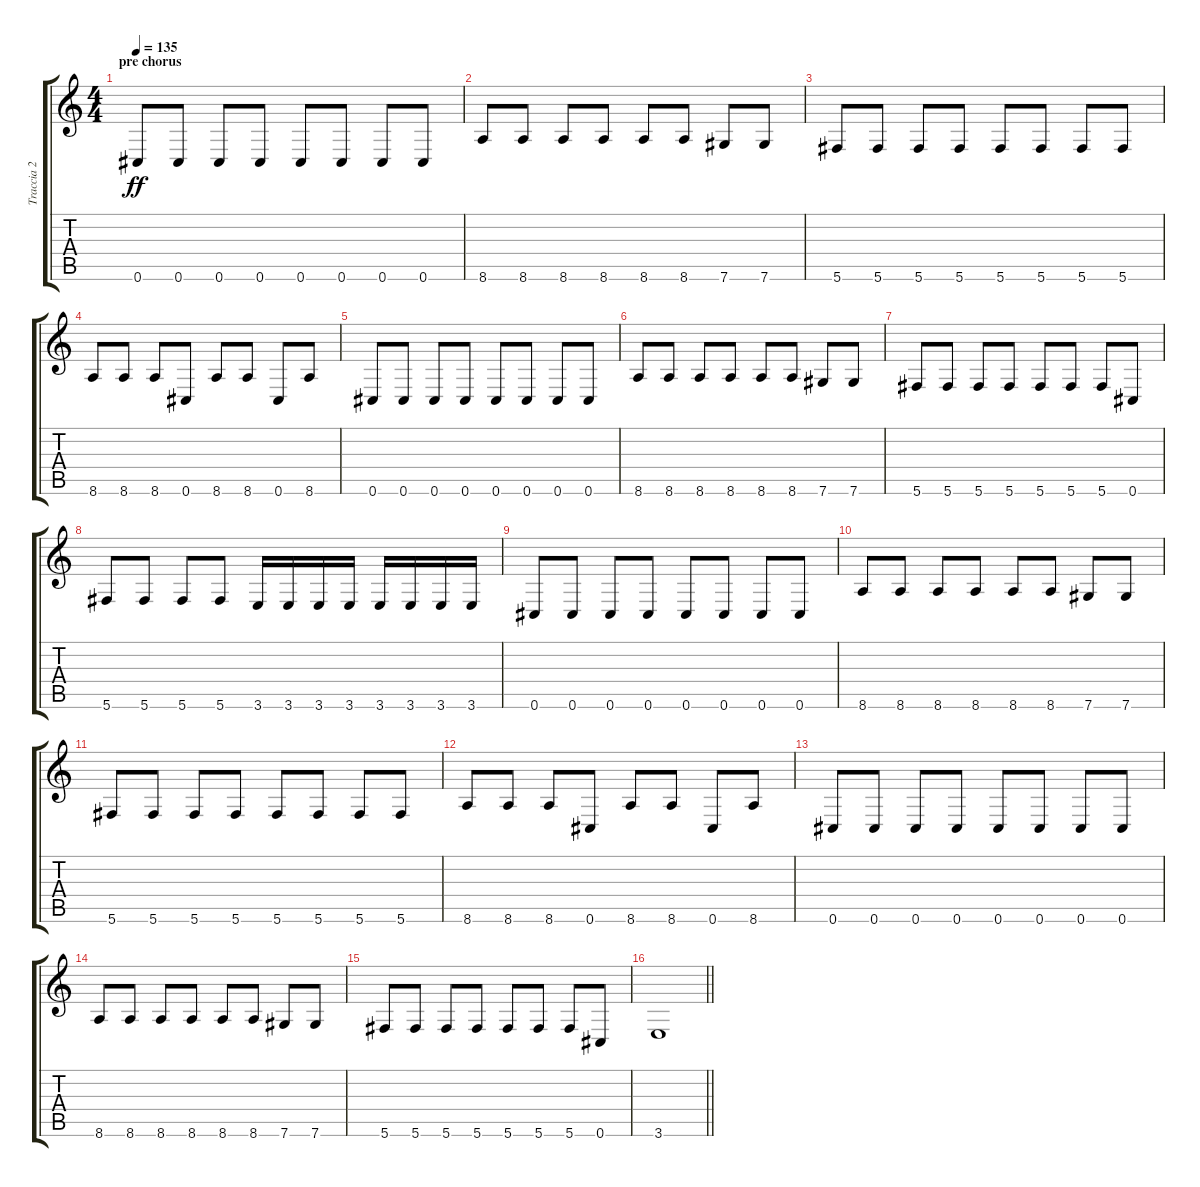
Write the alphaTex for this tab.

\track ("Traccia 2" "Traccia 2") {instrument overdrivenguitar}
\staff {score tabs}
\tuning (Eb4 Bb3 Gb3 Db3 Ab2 Db2) {hide}
\ts (4 4)
\section ("" "pre chorus")
\tempo 135
\clef g2
\ks c
0.6.8{dy ff} 0.6.8 0.6.8 0.6.8 0.6.8 0.6.8 0.6.8 0.6.8 |
8.6.8 8.6.8 8.6.8 8.6.8 8.6.8 8.6.8 7.6.8 7.6.8 |
5.6.8 5.6.8 5.6.8 5.6.8 5.6.8 5.6.8 5.6.8 5.6.8 |
8.6.8 8.6.8 8.6.8 0.6.8 8.6.8 8.6.8 0.6.8 8.6.8 |
0.6.8 0.6.8 0.6.8 0.6.8 0.6.8 0.6.8 0.6.8 0.6.8 |
8.6.8 8.6.8 8.6.8 8.6.8 8.6.8 8.6.8 7.6.8 7.6.8 |
5.6.8 5.6.8 5.6.8 5.6.8 5.6.8 5.6.8 5.6.8 0.6.8 |
5.6.8 5.6.8 5.6.8 5.6.8 3.6.16 3.6.16 3.6.16 3.6.16 3.6.16 3.6.16 3.6.16 3.6.16 |
0.6.8 0.6.8 0.6.8 0.6.8 0.6.8 0.6.8 0.6.8 0.6.8 |
8.6.8 8.6.8 8.6.8 8.6.8 8.6.8 8.6.8 7.6.8 7.6.8 |
5.6.8 5.6.8 5.6.8 5.6.8 5.6.8 5.6.8 5.6.8 5.6.8 |
8.6.8 8.6.8 8.6.8 0.6.8 8.6.8 8.6.8 0.6.8 8.6.8 |
0.6.8 0.6.8 0.6.8 0.6.8 0.6.8 0.6.8 0.6.8 0.6.8 |
8.6.8 8.6.8 8.6.8 8.6.8 8.6.8 8.6.8 7.6.8 7.6.8 |
5.6.8 5.6.8 5.6.8 5.6.8 5.6.8 5.6.8 5.6.8 0.6.8 |
\barLineRight lightlight
3.6.1
